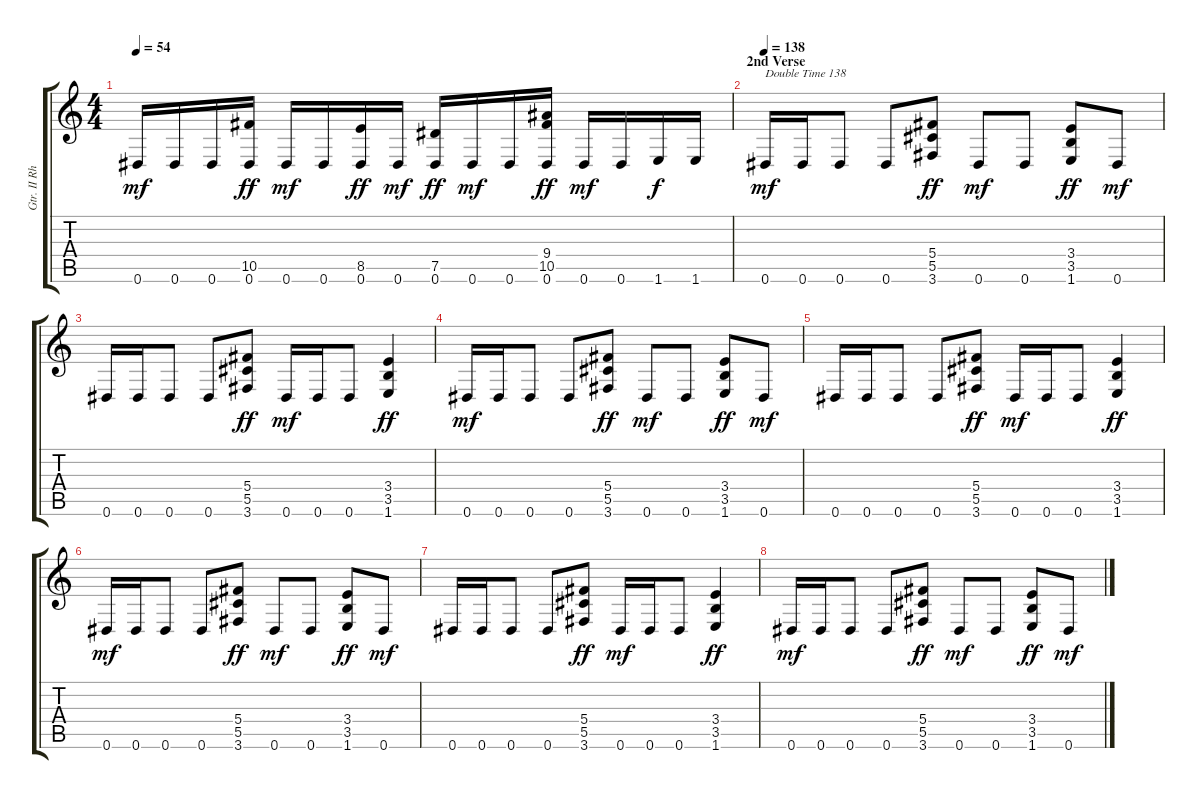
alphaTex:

\track ("Gtr. II Rhytm" "Gtr. II Rh") {instrument overdrivenguitar}
\staff {score tabs}
\tuning (Eb4 Bb3 Gb3 Db3 Ab2 Eb2) {hide}
\ts (4 4)
\tempo 54
\clef g2
\ks c
0.6.16{dy mf} 0.6.16 0.6.16 (10.5 0.6).16{dy ff} 0.6.16{dy mf} 0.6.16 (8.5 0.6).16{dy ff} 0.6.16{dy mf} (7.5 0.6).16{dy ff} 0.6.16{dy mf} 0.6.16 (9.4 10.5 0.6).16{dy ff} 0.6.16{dy mf} 0.6.16 1.6.16{dy f} 1.6.16 |
\section ("" "2nd Verse")
\tempo 138
0.6.16{txt "Double Time 138" dy mf} 0.6.16 0.6.8 0.6.8 (5.4 5.5 3.6).8{dy ff} 0.6.8{dy mf} 0.6.8 (3.4 3.5 1.6).8{dy ff} 0.6.8{dy mf} |
0.6.16 0.6.16 0.6.8 0.6.8 (5.4 5.5 3.6).8{dy ff} 0.6.16{dy mf} 0.6.16 0.6.8 (3.4 3.5 1.6).4{dy ff} |
0.6.16{dy mf} 0.6.16 0.6.8 0.6.8 (5.4 5.5 3.6).8{dy ff} 0.6.8{dy mf} 0.6.8 (3.4 3.5 1.6).8{dy ff} 0.6.8{dy mf} |
0.6.16 0.6.16 0.6.8 0.6.8 (5.4 5.5 3.6).8{dy ff} 0.6.16{dy mf} 0.6.16 0.6.8 (3.4 3.5 1.6).4{dy ff} |
0.6.16{dy mf} 0.6.16 0.6.8 0.6.8 (5.4 5.5 3.6).8{dy ff} 0.6.8{dy mf} 0.6.8 (3.4 3.5 1.6).8{dy ff} 0.6.8{dy mf} |
0.6.16 0.6.16 0.6.8 0.6.8 (5.4 5.5 3.6).8{dy ff} 0.6.16{dy mf} 0.6.16 0.6.8 (3.4 3.5 1.6).4{dy ff} |
0.6.16{dy mf} 0.6.16 0.6.8 0.6.8 (5.4 5.5 3.6).8{dy ff} 0.6.8{dy mf} 0.6.8 (3.4 3.5 1.6).8{dy ff} 0.6.8{dy mf}
